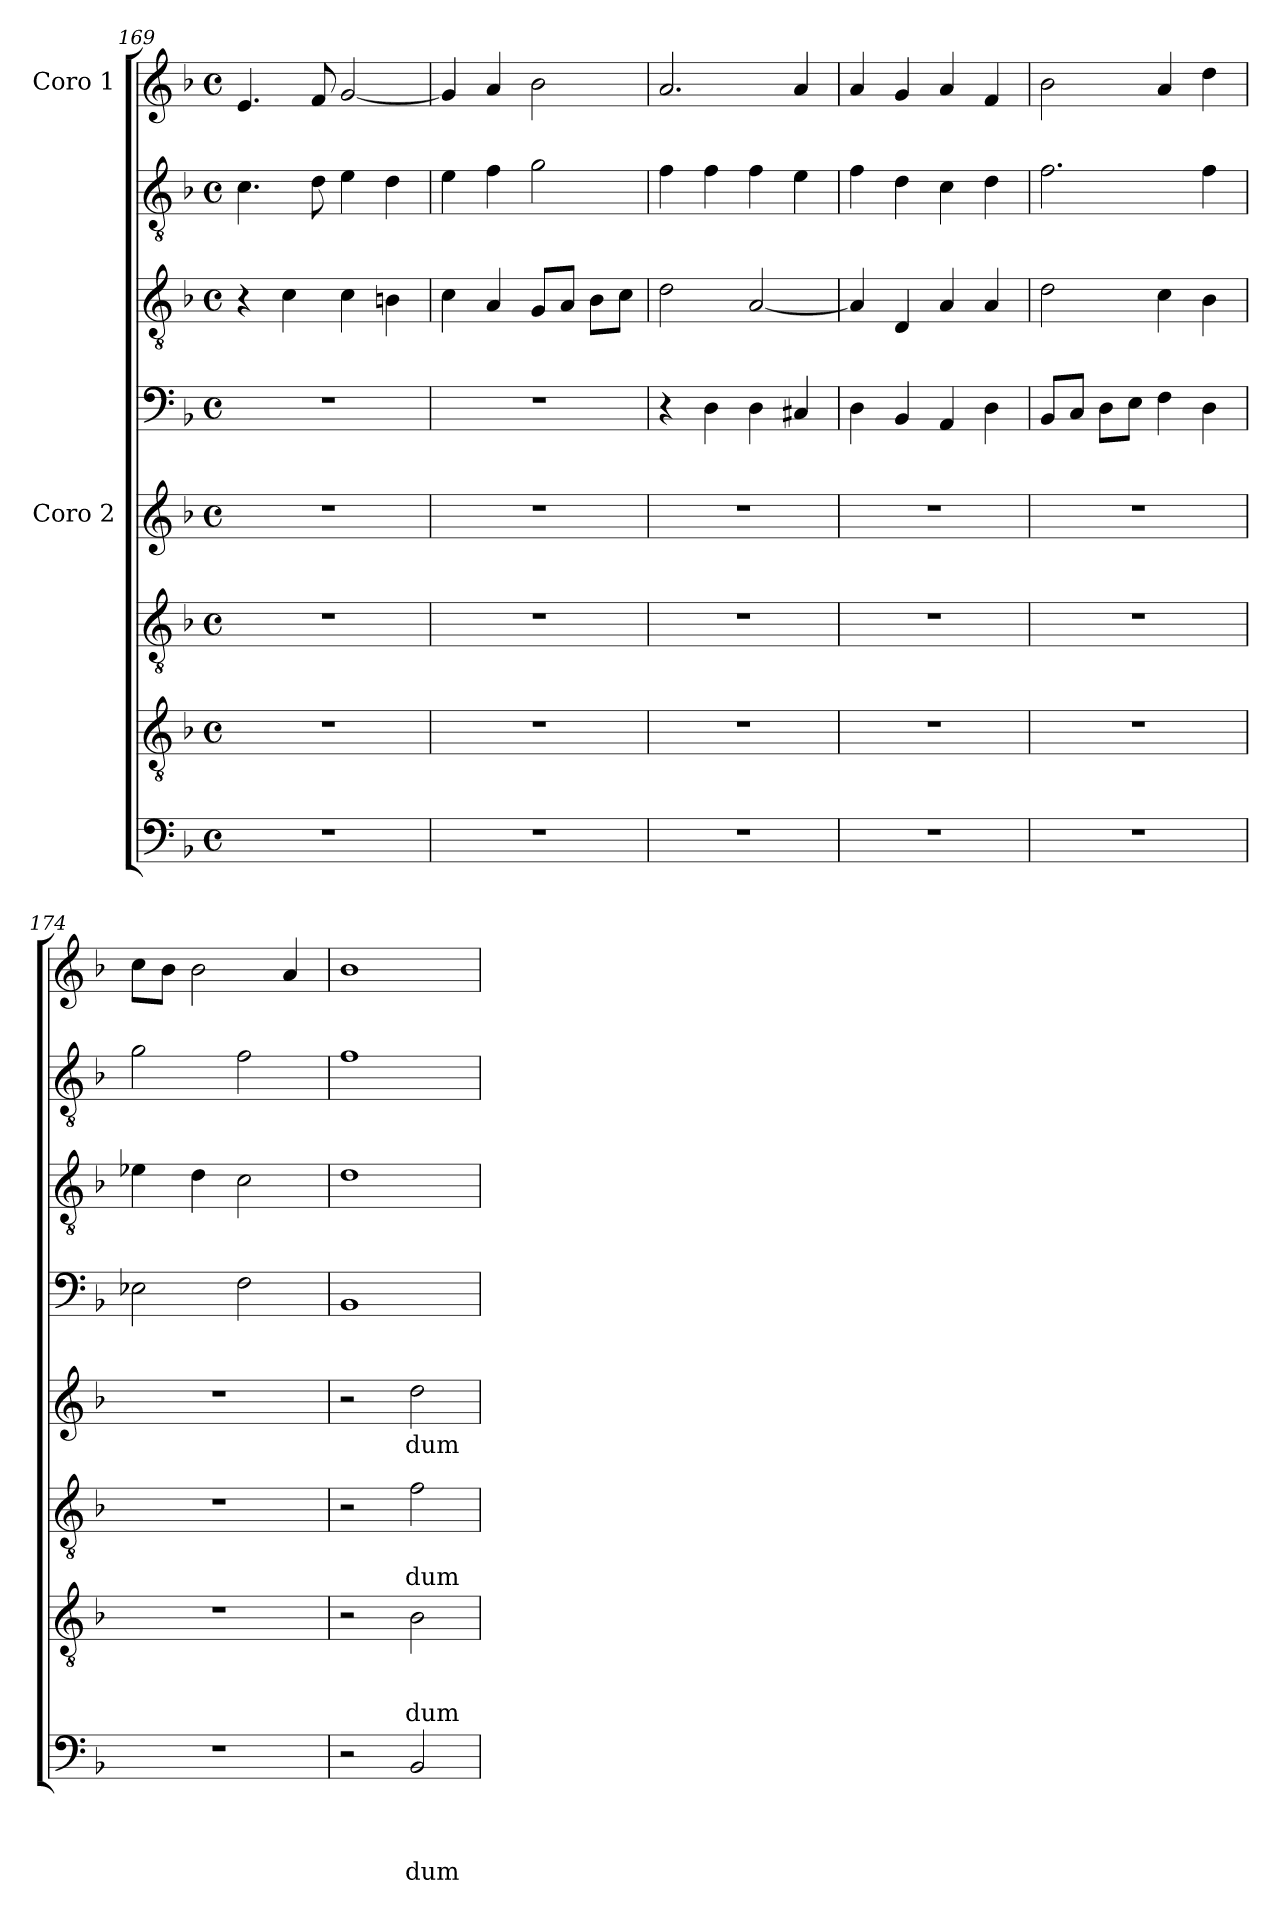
**kern	**text	**text	**text	**text	**kern	**text	**text	**text	**kern	**text	**text	**kern	**text	**kern	**kern	**kern	**kern
*part8	*part8	*part8	*part8	*part8	*part7	*part7	*part7	*part7	*part6	*part6	*part6	*part5	*part5	*part4	*part3	*part2	*part1
*staff8	*staff8	*staff8	*staff8	*staff8	*staff7	*staff7	*staff7	*staff7	*staff6	*staff6	*staff6	*staff5	*staff5	*staff4	*staff3	*staff2	*staff1
*	*	*	*	*	*	*	*	*	*	*	*	*I"Coro 2	*	*	*	*	*I"Coro 1
!!LO:PB:g=z
*clefF4	*	*	*	*	*clefGv2	*	*	*	*clefGv2	*	*	*clefG2	*	*clefF4	*clefGv2	*clefGv2	*clefG2
*k[b-]	*	*	*	*	*k[b-]	*	*	*	*k[b-]	*	*	*k[b-]	*	*k[b-]	*k[b-]	*k[b-]	*k[b-]
*F:	*	*	*	*	*F:	*	*	*	*F:	*	*	*F:	*	*F:	*F:	*F:	*F:
*M4/4	*	*	*	*	*M4/4	*	*	*	*M4/4	*	*	*M4/4	*	*M4/4	*M4/4	*M4/4	*M4/4
*met(c)	*	*	*	*	*met(c)	*	*	*	*met(c)	*	*	*met(c)	*	*met(c)	*met(c)	*met(c)	*met(c)
=169	=169	=169	=169	=169	=169	=169	=169	=169	=169	=169	=169	=169	=169	=169	=169	=169	=169
1r	.	.	.	.	1r	.	.	.	1r	.	.	1r	.	1r	4r	4.c\	4.e/
.	.	.	.	.	.	.	.	.	.	.	.	.	.	.	4c\	.	.
.	.	.	.	.	.	.	.	.	.	.	.	.	.	.	.	8d\	8f/
.	.	.	.	.	.	.	.	.	.	.	.	.	.	.	4c\	4e\	[2g/
.	.	.	.	.	.	.	.	.	.	.	.	.	.	.	4Bn\	4d\	.
!!LO:LB:g=z
=170	=170	=170	=170	=170	=170	=170	=170	=170	=170	=170	=170	=170	=170	=170	=170	=170	=170
1r	.	.	.	.	1r	.	.	.	1r	.	.	1r	.	1r	4c\	4e\	4g/]
.	.	.	.	.	.	.	.	.	.	.	.	.	.	.	4A/	4f\	4a/
.	.	.	.	.	.	.	.	.	.	.	.	.	.	.	8G/L	2g\	2b-\
.	.	.	.	.	.	.	.	.	.	.	.	.	.	.	8A/J	.	.
.	.	.	.	.	.	.	.	.	.	.	.	.	.	.	8B-\L	.	.
.	.	.	.	.	.	.	.	.	.	.	.	.	.	.	8c\J	.	.
=171	=171	=171	=171	=171	=171	=171	=171	=171	=171	=171	=171	=171	=171	=171	=171	=171	=171
1r	.	.	.	.	1r	.	.	.	1r	.	.	1r	.	4r	2d\	4f\	2.a/
.	.	.	.	.	.	.	.	.	.	.	.	.	.	4D\	.	4f\	.
.	.	.	.	.	.	.	.	.	.	.	.	.	.	4D\	[2A/	4f\	.
.	.	.	.	.	.	.	.	.	.	.	.	.	.	4C#X/	.	4e\	4a/
=172	=172	=172	=172	=172	=172	=172	=172	=172	=172	=172	=172	=172	=172	=172	=172	=172	=172
1r	.	.	.	.	1r	.	.	.	1r	.	.	1r	.	4D\	4A/]	4f\	4a/
.	.	.	.	.	.	.	.	.	.	.	.	.	.	4BB-/	4D/	4d\	4g/
.	.	.	.	.	.	.	.	.	.	.	.	.	.	4AA/	4A/	4c\	4a/
.	.	.	.	.	.	.	.	.	.	.	.	.	.	4D\	4A/	4d\	4f/
=173	=173	=173	=173	=173	=173	=173	=173	=173	=173	=173	=173	=173	=173	=173	=173	=173	=173
1r	.	.	.	.	1r	.	.	.	1r	.	.	1r	.	8BB-/L	2d\	2.f\	2b-\
.	.	.	.	.	.	.	.	.	.	.	.	.	.	8C/J	.	.	.
.	.	.	.	.	.	.	.	.	.	.	.	.	.	8D\L	.	.	.
.	.	.	.	.	.	.	.	.	.	.	.	.	.	8E\J	.	.	.
.	.	.	.	.	.	.	.	.	.	.	.	.	.	4F\	4c\	.	4a/
.	.	.	.	.	.	.	.	.	.	.	.	.	.	4D\	4B-\	4f\	4dd\
=174	=174	=174	=174	=174	=174	=174	=174	=174	=174	=174	=174	=174	=174	=174	=174	=174	=174
1r	.	.	.	.	1r	.	.	.	1r	.	.	1r	.	2E-X\	4e-X\	2g\	8cc\L
.	.	.	.	.	.	.	.	.	.	.	.	.	.	.	.	.	8b-\J
.	.	.	.	.	.	.	.	.	.	.	.	.	.	.	4d\	.	2b-\
.	.	.	.	.	.	.	.	.	.	.	.	.	.	2F\	2c\	2f\	.
.	.	.	.	.	.	.	.	.	.	.	.	.	.	.	.	.	4a/
=175	=175	=175	=175	=175	=175	=175	=175	=175	=175	=175	=175	=175	=175	=175	=175	=175	=175
2r	.	.	.	.	2r	.	.	.	2r	.	.	2r	.	1BB-	1d	1f	1b-
!	!	!	!	!LO:LY:b	!	!	!	!LO:LY:b	!	!	!LO:LY:b	!	!LO:LY:b	!	!	!	!
2BB-/	.	.	.	dum	2B-\	.	.	dum	2f\	.	dum	2dd\	dum	.	.	.	.
=	=	=	=	=	=	=	=	=	=	=	=	=	=	=	=	=	=
*-	*-	*-	*-	*-	*-	*-	*-	*-	*-	*-	*-	*-	*-	*-	*-	*-	*-
